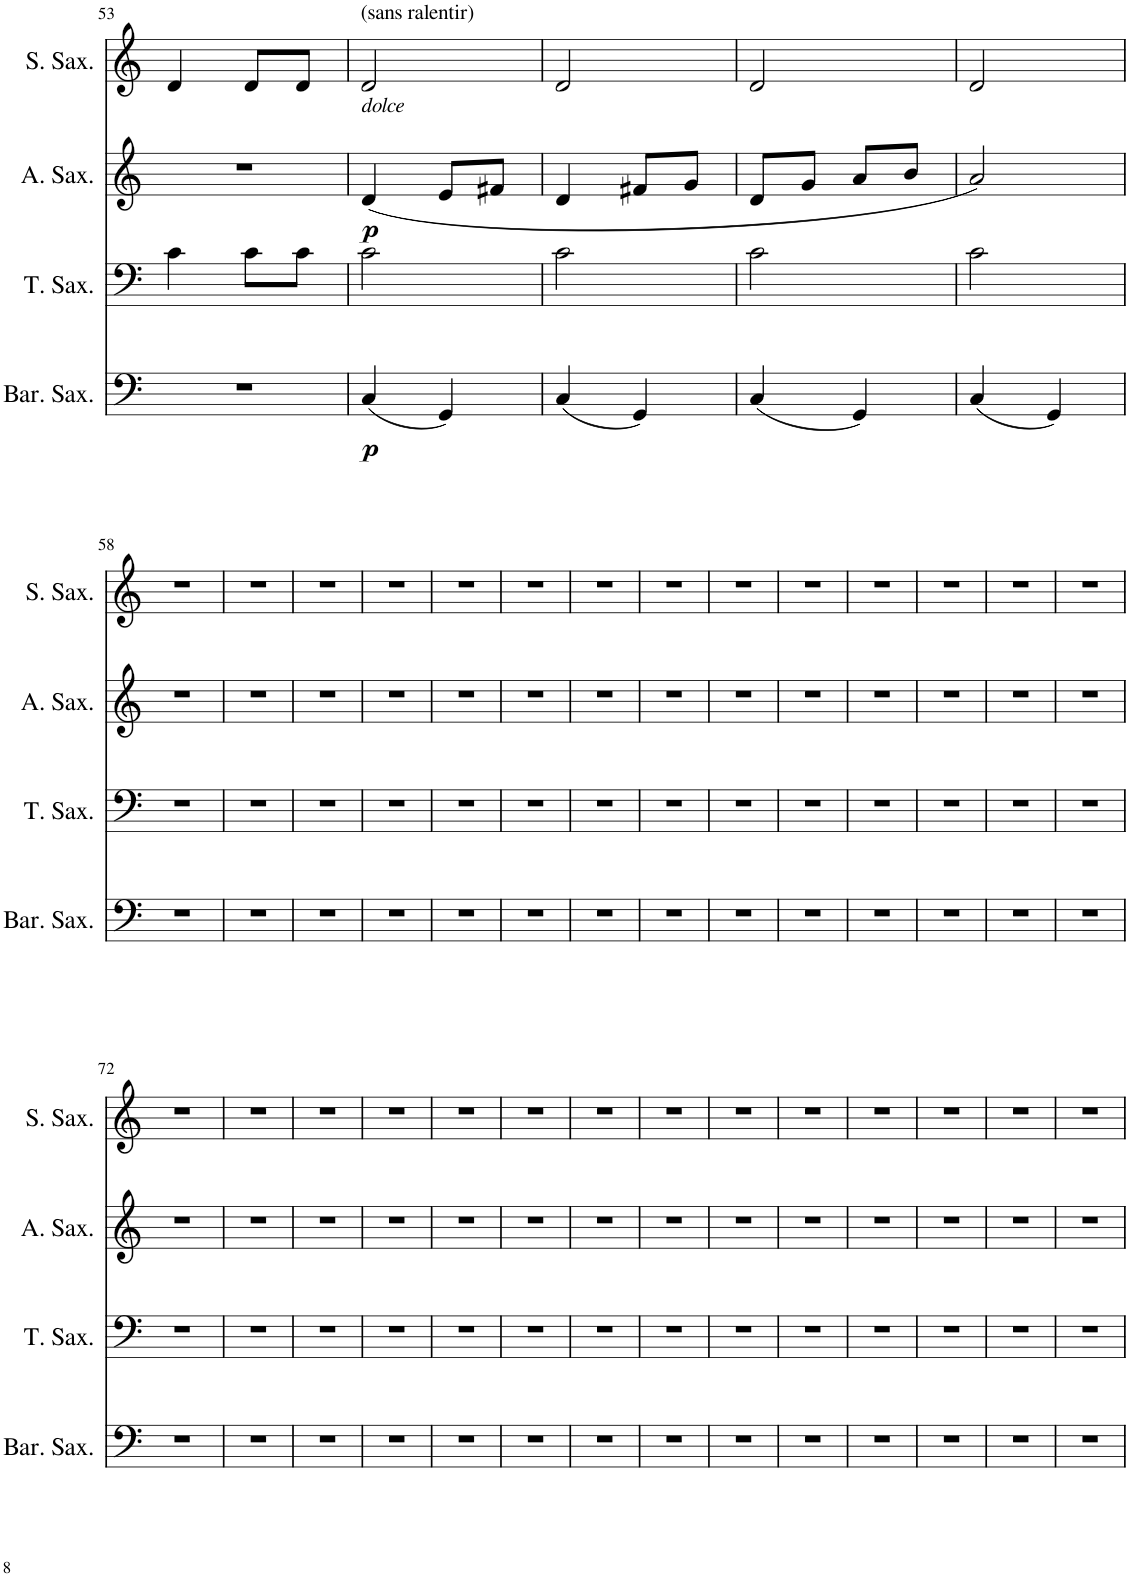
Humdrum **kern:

**kern	**dynam	**kern	**kern	**dynam	**kern
*part4	*part4	*part3	*part2	*part2	*part1
*staff4	*staff4	*staff3	*staff2	*staff2	*staff1
*I"Baritone Saxophone	*	*I"Tenor Saxophone	*I"Alto Saxophone	*	*I"Soprano Saxophone
*I'Bar. Sax.	*	*I'T. Sax.	*I'A. Sax.	*	*I'S. Sax.
!!LO:PB:g=z
*clefF4	*	*clefF4	*clefG2	*	*clefG2
*ITrd12c21	*	*ITrd8c14	*ITrd5c9	*	*ITrd1c2
*k[]	*	*k[]	*k[]	*	*k[]
*M2/4	*	*M2/4	*M2/4	*	*M2/4
=53	=53	=53	=53	=53	=53
2r	.	4c\	2r	.	4d/
.	.	8c\L	.	.	8d/L
.	.	8c\J	.	.	8d/J
=54	=54	=54	=54	=54	=54
!	!	!	!	!	!LO:TX:a:t=(sans ralentir)
!	!	!	!LO:TX:a:i:t=dolce	!	!
!	!LO:DY:b	!	!	!LO:DY:b	!
(4C/	p	2c\	(4d/	p	2d/
4GG/)	.	.	8e/L	.	.
.	.	.	8f#X/J	.	.
=55	=55	=55	=55	=55	=55
(4C/	.	2c\	4d/	.	2d/
4GG/)	.	.	8f#X/L	.	.
.	.	.	8g/J	.	.
=56	=56	=56	=56	=56	=56
(4C/	.	2c\	8d/L	.	2d/
.	.	.	8g/J	.	.
4GG/)	.	.	8a/L	.	.
.	.	.	8b/J	.	.
=57	=57	=57	=57	=57	=57
(4C/	.	2c\	2a/)	.	2d/
4GG/)	.	.	.	.	.
!!LO:LB:g=z
=58	=58	=58	=58	=58	=58
2r	.	2r	2r	.	2r
=59	=59	=59	=59	=59	=59
2r	.	2r	2r	.	2r
=60	=60	=60	=60	=60	=60
2r	.	2r	2r	.	2r
=61	=61	=61	=61	=61	=61
2r	.	2r	2r	.	2r
=62	=62	=62	=62	=62	=62
2r	.	2r	2r	.	2r
=63	=63	=63	=63	=63	=63
2r	.	2r	2r	.	2r
=64	=64	=64	=64	=64	=64
2r	.	2r	2r	.	2r
=65	=65	=65	=65	=65	=65
2r	.	2r	2r	.	2r
=66	=66	=66	=66	=66	=66
2r	.	2r	2r	.	2r
=67	=67	=67	=67	=67	=67
2r	.	2r	2r	.	2r
=68	=68	=68	=68	=68	=68
2r	.	2r	2r	.	2r
=69	=69	=69	=69	=69	=69
2r	.	2r	2r	.	2r
=70	=70	=70	=70	=70	=70
2r	.	2r	2r	.	2r
=71	=71	=71	=71	=71	=71
2r	.	2r	2r	.	2r
!!LO:LB:g=z
=72	=72	=72	=72	=72	=72
2r	.	2r	2r	.	2r
=73	=73	=73	=73	=73	=73
2r	.	2r	2r	.	2r
=74	=74	=74	=74	=74	=74
2r	.	2r	2r	.	2r
=75	=75	=75	=75	=75	=75
2r	.	2r	2r	.	2r
=76	=76	=76	=76	=76	=76
2r	.	2r	2r	.	2r
=77	=77	=77	=77	=77	=77
2r	.	2r	2r	.	2r
=78	=78	=78	=78	=78	=78
2r	.	2r	2r	.	2r
=79	=79	=79	=79	=79	=79
2r	.	2r	2r	.	2r
=80	=80	=80	=80	=80	=80
2r	.	2r	2r	.	2r
=81	=81	=81	=81	=81	=81
2r	.	2r	2r	.	2r
=82	=82	=82	=82	=82	=82
2r	.	2r	2r	.	2r
=83	=83	=83	=83	=83	=83
2r	.	2r	2r	.	2r
=84	=84	=84	=84	=84	=84
2r	.	2r	2r	.	2r
=85	=85	=85	=85	=85	=85
2r	.	2r	2r	.	2r
=	=	=	=	=	=
*-	*-	*-	*-	*-	*-
